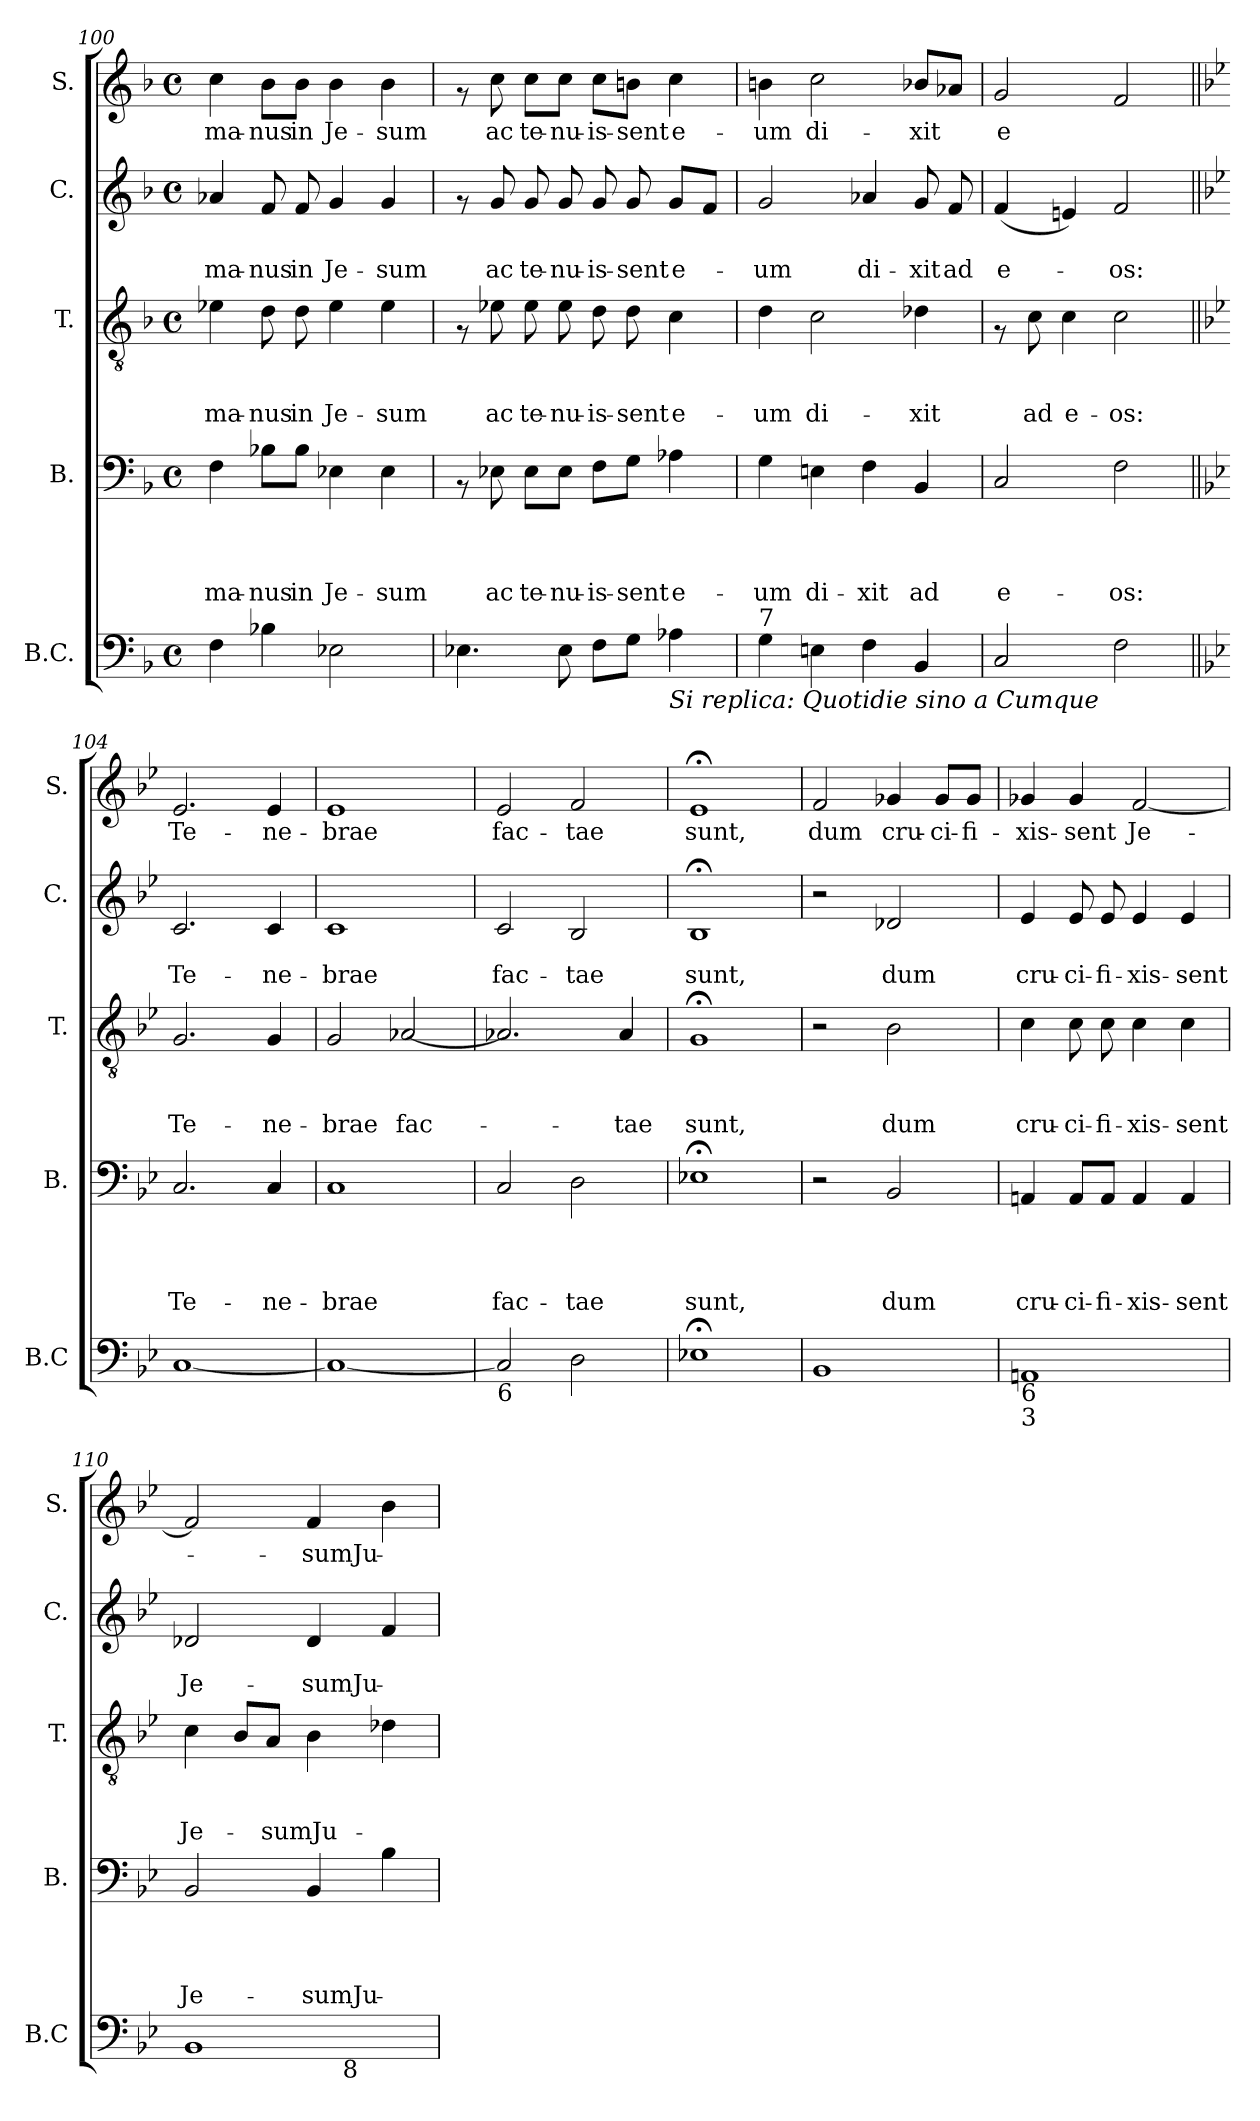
**kern	**kern	**text	**text	**text	**text	**kern	**text	**text	**text	**kern	**text	**text	**kern	**text
*part5	*part4	*part4	*part4	*part4	*part4	*part3	*part3	*part3	*part3	*part2	*part2	*part2	*part1	*part1
*staff5	*staff4	*staff4	*staff4	*staff4	*staff4	*staff3	*staff3	*staff3	*staff3	*staff2	*staff2	*staff2	*staff1	*staff1
*I"B.C.	*I"B.	*	*	*	*	*I"T.	*	*	*	*I"C.	*	*	*I"S.	*
*I'B.C	*I'B.	*	*	*	*	*I'T.	*	*	*	*I'C.	*	*	*I'S.	*
*clefF4	*clefF4	*	*	*	*	*clefGv2	*	*	*	*clefG2	*	*	*clefG2	*
*k[b-]	*k[b-]	*	*	*	*	*k[b-]	*	*	*	*k[b-]	*	*	*k[b-]	*
*F:	*F:	*	*	*	*	*F:	*	*	*	*F:	*	*	*F:	*
*M4/4	*M4/4	*	*	*	*	*M4/4	*	*	*	*M4/4	*	*	*M4/4	*
*met(c)	*met(c)	*	*	*	*	*met(c)	*	*	*	*met(c)	*	*	*met(c)	*
=100	=100	=100	=100	=100	=100	=100	=100	=100	=100	=100	=100	=100	=100	=100
!	!	!	!	!	!LO:LY:b	!	!	!	!LO:LY:b	!	!	!LO:LY:b	!	!LO:LY:b
4F\	4F\	.	.	.	ma-	4e-X\	.	.	ma-	4a-X/	.	ma-	4cc\	ma-
!	!	!	!	!	!LO:LY:b	!	!	!	!LO:LY:b	!	!	!LO:LY:b	!	!LO:LY:b
4B-X\	8B-X\L	.	.	.	-nus	8d\	.	.	-nus	8f/	.	-nus	8b-\L	-nus
!	!	!	!	!	!LO:LY:b	!	!	!	!LO:LY:b	!	!	!LO:LY:b	!	!LO:LY:b
.	8B-\J	.	.	.	in	8d\	.	.	in	8f/	.	in	8b-\J	in
!	!	!	!	!	!LO:LY:b	!	!	!	!LO:LY:b	!	!	!LO:LY:b	!	!LO:LY:b
2E-X>\	4E-X\	.	.	.	Je-	4e-\	.	.	Je-	4g/	.	Je-	4b-\	Je-
!	!	!	!	!	!LO:LY:b	!	!	!	!LO:LY:b	!	!	!LO:LY:b	!	!LO:LY:b
.	4E-\	.	.	.	-sum	4e-\	.	.	-sum	4g/	.	-sum	4b-\	-sum
=101	=101	=101	=101	=101	=101	=101	=101	=101	=101	=101	=101	=101	=101	=101
4.E-X\	8rAA	.	.	.	.	8rF	.	.	.	8rf	.	.	8rf	.
!	!	!	!	!	!LO:LY:b	!	!	!	!LO:LY:b	!	!	!LO:LY:b	!	!LO:LY:b
.	8E-X\	.	.	.	ac	8e-X\	.	.	ac	8g/	.	ac	8cc\	ac
!	!	!	!	!	!LO:LY:b	!	!	!	!LO:LY:b	!	!	!LO:LY:b	!	!LO:LY:b
.	8E-\L	.	.	.	te-	8e-\	.	.	te-	8g/	.	te-	8cc\L	te-
!	!	!	!	!	!LO:LY:b	!	!	!	!LO:LY:b	!	!	!LO:LY:b	!	!LO:LY:b
8E-\	8E-\J	.	.	.	-nu-	8e-\	.	.	-nu-	8g/	.	-nu-	8cc\J	-nu-
!	!	!	!	!	!LO:LY:b	!	!	!	!LO:LY:b	!	!	!LO:LY:b	!	!LO:LY:b
8F\L	8F\L	.	.	.	-is-	8d\	.	.	-is-	8g/	.	-is-	8cc\L	-is-
!	!	!	!	!	!LO:LY:b	!	!	!	!LO:LY:b	!	!	!LO:LY:b	!	!LO:LY:b
8G\J	8G\J	.	.	.	-sent	8d\	.	.	-sent	8g/	.	-sent	8bn\J	-sent
!LO:TX:b:i:t=Si replica&colon; Quotidie sino a Cumque	!	!	!	!	!	!	!	!	!	!	!	!	!	!
!	!	!	!	!	!LO:LY:b	!	!	!	!LO:LY:b	!	!	!LO:LY:b	!	!LO:LY:b
4A-X\	4A-X\	.	.	.	e-	4c\	.	.	e-	8g/L	.	e-	4cc\	e-
.	.	.	.	.	.	.	.	.	.	8f/J	.	.	.	.
=102	=102	=102	=102	=102	=102	=102	=102	=102	=102	=102	=102	=102	=102	=102
!LO:TX:a:t=7	!	!	!	!	!	!	!	!	!	!	!	!	!	!
!	!	!	!	!	!LO:LY:b	!	!	!	!LO:LY:b	!	!	!LO:LY:b	!	!LO:LY:b
4G\	4G\	.	.	.	-um	4d\	.	.	-um	2g/	.	-um	4bn\	-um
!	!	!	!	!	!LO:LY:b	!	!	!	!LO:LY:b	!	!	!	!	!LO:LY:b
4En\	4En\	.	.	.	di-	2c\	.	.	di-	.	.	.	2cc\	di-
!	!	!	!	!	!LO:LY:b	!	!	!	!	!	!	!LO:LY:b	!	!
4F\	4F\	.	.	.	-xit	.	.	.	.	4a-X/	.	di-	.	.
!	!	!	!	!	!LO:LY:b	!	!	!	!LO:LY:b	!	!	!LO:LY:b	!	!LO:LY:b
4BB-/	4BB-/	.	.	.	ad	4d-X\	.	.	-xit	8g/	.	-xit	8b-X/L	-xit
!	!	!	!	!	!	!	!	!	!	!	!	!LO:LY:b	!	!
.	.	.	.	.	.	.	.	.	.	8f/	.	ad	8a-X/J	.
=103	=103	=103	=103	=103	=103	=103	=103	=103	=103	=103	=103	=103	=103	=103
!	!	!	!	!	!LO:LY:b	!	!	!	!	!	!	!LO:LY:b	!	!LO:LY:b
2C</	2C/	.	.	.	e-	8rF	.	.	.	(<4f/	.	e-	2g/	e
!	!	!	!	!	!	!	!	!	!LO:LY:b	!	!	!	!	!
.	.	.	.	.	.	8c\	.	.	ad	.	.	.	.	.
!	!	!	!	!	!	!	!	!	!LO:LY:b	!	!	!	!	!
.	.	.	.	.	.	4c\	.	.	e-	4en/)	.	.	.	.
!	!	!	!	!	!LO:LY:b	!	!	!	!LO:LY:b	!	!	!LO:LY:b	!	!
2F\	2F\	.	.	.	-os:	2c\	.	.	-os:	2f/	.	-os:	2f/	.
!!LO:PB:g=z
=104||	=104||	=104||	=104||	=104||	=104||	=104||	=104||	=104||	=104||	=104||	=104||	=104||	=104||	=104||
*k[b-e-]	*k[b-e-]	*	*	*	*	*k[b-e-]	*	*	*	*k[b-e-]	*	*	*k[b-e-]	*
*B-:	*B-:	*	*	*	*	*B-:	*	*	*	*B-:	*	*	*B-:	*
!	!	!	!	!	!LO:LY:b	!	!	!	!LO:LY:b	!	!	!LO:LY:b	!	!LO:LY:b
[<1C	2.C/	.	.	.	Te-	2.G/	.	.	Te-	2.c/	.	Te-	2.e-/	Te-
!	!	!	!	!	!LO:LY:b	!	!	!	!LO:LY:b	!	!	!LO:LY:b	!	!LO:LY:b
.	4C/	.	.	.	-ne-	4G/	.	.	-ne-	4c/	.	-ne-	4e-/	-ne-
=105	=105	=105	=105	=105	=105	=105	=105	=105	=105	=105	=105	=105	=105	=105
!	!	!	!	!	!LO:LY:b	!	!	!	!LO:LY:b	!	!	!LO:LY:b	!	!LO:LY:b
1C<_	1C	.	.	.	-brae	2G/	.	.	-brae	1c	.	-brae	1e-	-brae
!	!	!	!	!	!	!	!	!	!LO:LY:b	!	!	!	!	!
.	.	.	.	.	.	[<2A-X/	.	.	fac-	.	.	.	.	.
=106	=106	=106	=106	=106	=106	=106	=106	=106	=106	=106	=106	=106	=106	=106
!LO:TX:b:t=6	!	!	!	!	!	!	!	!	!	!	!	!	!	!
!	!	!	!	!	!LO:LY:b	!	!	!	!	!	!	!LO:LY:b	!	!LO:LY:b
2C/]	2C/	.	.	.	fac-	2.A-X/]	.	.	.	2c/	.	fac-	2e-/	fac-
!	!	!	!	!	!LO:LY:b	!	!	!	!	!	!	!LO:LY:b	!	!LO:LY:b
2D\	2D\	.	.	.	-tae	.	.	.	.	2B-/	.	-tae	2f/	-tae
!	!	!	!	!	!	!	!	!	!LO:LY:b	!	!	!	!	!
.	.	.	.	.	.	4A-/	.	.	-tae	.	.	.	.	.
=107	=107	=107	=107	=107	=107	=107	=107	=107	=107	=107	=107	=107	=107	=107
!	!	!	!	!	!LO:LY:b	!	!	!	!LO:LY:b	!	!	!LO:LY:b	!	!LO:LY:b
1E-X;<	1E-X;<	.	.	.	sunt,	1G;	.	.	sunt,	1B-;	.	sunt,	1e-;	sunt,
=108	=108	=108	=108	=108	=108	=108	=108	=108	=108	=108	=108	=108	=108	=108
!	!	!	!	!	!	!	!	!	!	!	!	!	!	!LO:LY:b
1BB-<	2r	.	.	.	.	2r	.	.	.	2r	.	.	2f/	dum
!	!	!	!	!	!LO:LY:b	!	!	!	!LO:LY:b	!	!	!LO:LY:b	!	!LO:LY:b
.	2BB-/	.	.	.	dum	2B-\	.	.	dum	2d-X/	.	dum	4g-X/	cru-
!	!	!	!	!	!	!	!	!	!	!	!	!	!	!LO:LY:b
.	.	.	.	.	.	.	.	.	.	.	.	.	8g-/L	-ci-
!	!	!	!	!	!	!	!	!	!	!	!	!	!	!LO:LY:b
.	.	.	.	.	.	.	.	.	.	.	.	.	8g-/J	-fi-
=109	=109	=109	=109	=109	=109	=109	=109	=109	=109	=109	=109	=109	=109	=109
!LO:TX:b:t=6	!	!	!	!	!	!	!	!	!	!	!	!	!	!
!LO:TX:b:t=3	!	!	!	!	!	!	!	!	!	!	!	!	!	!
!	!	!	!	!	!LO:LY:b	!	!	!	!LO:LY:b	!	!	!LO:LY:b	!	!LO:LY:b
1AAn	4AAn/	.	.	.	cru-	4c\	.	.	cru-	4e-/	.	cru-	4g-X/	-xis-
!	!	!	!	!	!LO:LY:b	!	!	!	!LO:LY:b	!	!	!LO:LY:b	!	!LO:LY:b
.	8AA/L	.	.	.	-ci-	8c\	.	.	-ci-	8e-/	.	-ci-	4g-/	-sent
!	!	!	!	!	!LO:LY:b	!	!	!	!LO:LY:b	!	!	!LO:LY:b	!	!
.	8AA/J	.	.	.	-fi-	8c\	.	.	-fi-	8e-/	.	-fi-	.	.
!	!	!	!	!	!LO:LY:b	!	!	!	!LO:LY:b	!	!	!LO:LY:b	!	!LO:LY:b
.	4AA/	.	.	.	-xis-	4c\	.	.	-xis-	4e-/	.	-xis-	[<2f/	Je-
!	!	!	!	!	!LO:LY:b	!	!	!	!LO:LY:b	!	!	!LO:LY:b	!	!
.	4AA/	.	.	.	-sent	4c\	.	.	-sent	4e-/	.	-sent	.	.
=110	=110	=110	=110	=110	=110	=110	=110	=110	=110	=110	=110	=110	=110	=110
!LO:TX:b:t=7	!	!	!	!	!	!	!	!	!	!	!	!	!	!
!	!	!	!	!	!LO:LY:b	!	!	!	!LO:LY:b	!	!	!LO:LY:b	!	!
*^	*	*	*	*	*	*	*	*	*	*	*	*	*	*
1BB-	5%2ryy	2BB-/	.	.	.	Je-	4c\	.	.	Je-	2d-X/	.	Je-	2f/]	.
.	.	.	.	.	.	.	8B-/L	.	.	.	.	.	.	.	.
!	!	!	!	!	!	!	!	!	!	!LO:LY:b	!	!	!	!	!
.	.	.	.	.	.	.	8A/J	.	.	-sumJu-	.	.	.	.	.
.	10ryy	.	.	.	.	.	.	.	.	.	.	.	.	.	.
!	!	!	!	!	!	!LO:LY:b	!	!	!	!	!	!	!LO:LY:b	!	!LO:LY:b
.	20ryy	4BB-/	.	.	.	-sumJu-	4B-\	.	.	.	4d-/	.	-sumJu-	4f/	-sumJu-
.	40ryy	.	.	.	.	.	.	.	.	.	.	.	.	.	.
.	160ryy	.	.	.	.	.	.	.	.	.	.	.	.	.	.
!	!LO:TX:b:t=8	!	!	!	!	!	!	!	!	!	!	!	!	!	!
.	5%2ryy	.	.	.	.	.	.	.	.	.	.	.	.	.	.
.	.	4B-\	.	.	.	.	4d-X\	.	.	.	4f/	.	.	4b-\	.
.	80.ryy	.	.	.	.	.	.	.	.	.	.	.	.	.	.
*v	*v	*	*	*	*	*	*	*	*	*	*	*	*	*	*
=	=	=	=	=	=	=	=	=	=	=	=	=	=	=
*-	*-	*-	*-	*-	*-	*-	*-	*-	*-	*-	*-	*-	*-	*-
